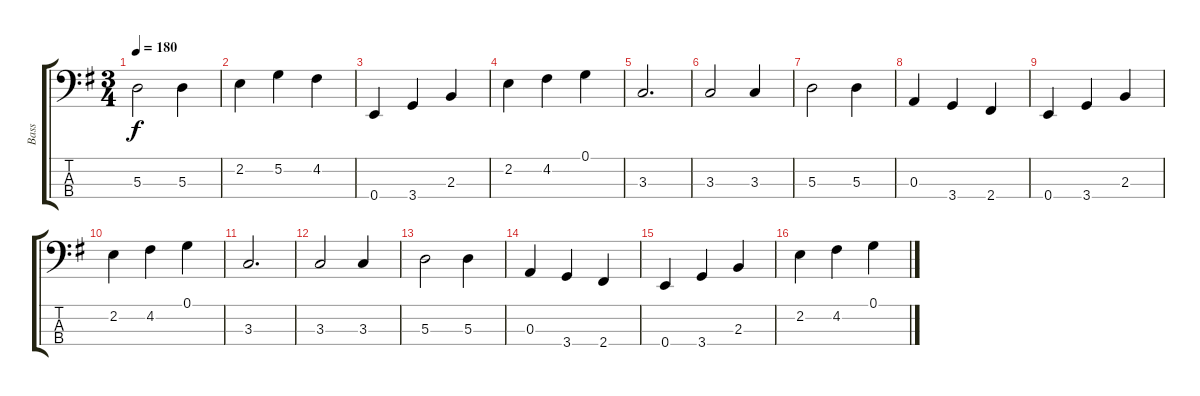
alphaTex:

\track ("Bass" "Bass") {instrument acousticbass bank 32}
\staff {score tabs}
\tuning (G2 D2 A1 E1) {hide}
\ts (3 4)
\tempo 180
\clef f4
\ks eminor
5.3.2{dy f} 5.3.4 |
2.2.4 5.2.4 4.2.4 |
0.4.4 3.4.4 2.3.4 |
2.2.4 4.2.4 0.1.4 |
3.3.2{d} |
3.3.2 3.3.4 |
5.3.2 5.3.4 |
0.3.4 3.4.4 2.4.4 |
0.4.4 3.4.4 2.3.4 |
2.2.4 4.2.4 0.1.4 |
3.3.2{d} |
3.3.2 3.3.4 |
5.3.2 5.3.4 |
0.3.4 3.4.4 2.4.4 |
0.4.4 3.4.4 2.3.4 |
2.2.4 4.2.4 0.1.4
